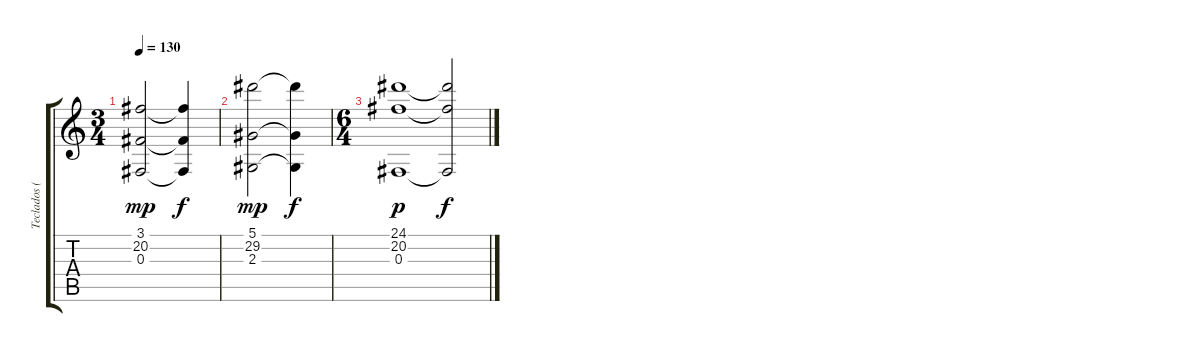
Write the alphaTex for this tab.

\track ("Teclados (Background)" "Teclados (") {instrument stringensemble1}
\staff {score tabs}
\tuning (Eb4 Bb3 Gb3 Db3 Ab2 Eb2) {hide}
\ts (3 4)
\tempo 130
\clef g2
\ks c
(3.1 20.2 0.3).2{dy mp} (3.1{t} 20.2{t} 0.3{t}).4{dy f} |
(5.1 29.2 2.3).2{dy mp} (5.1{t} 29.2{t} 2.3{t}).4{dy f} |
\ts (6 4)
(24.1 20.2 0.3).1{dy p} (24.1{t} 20.2{t} 0.3{t}).2{dy f}
